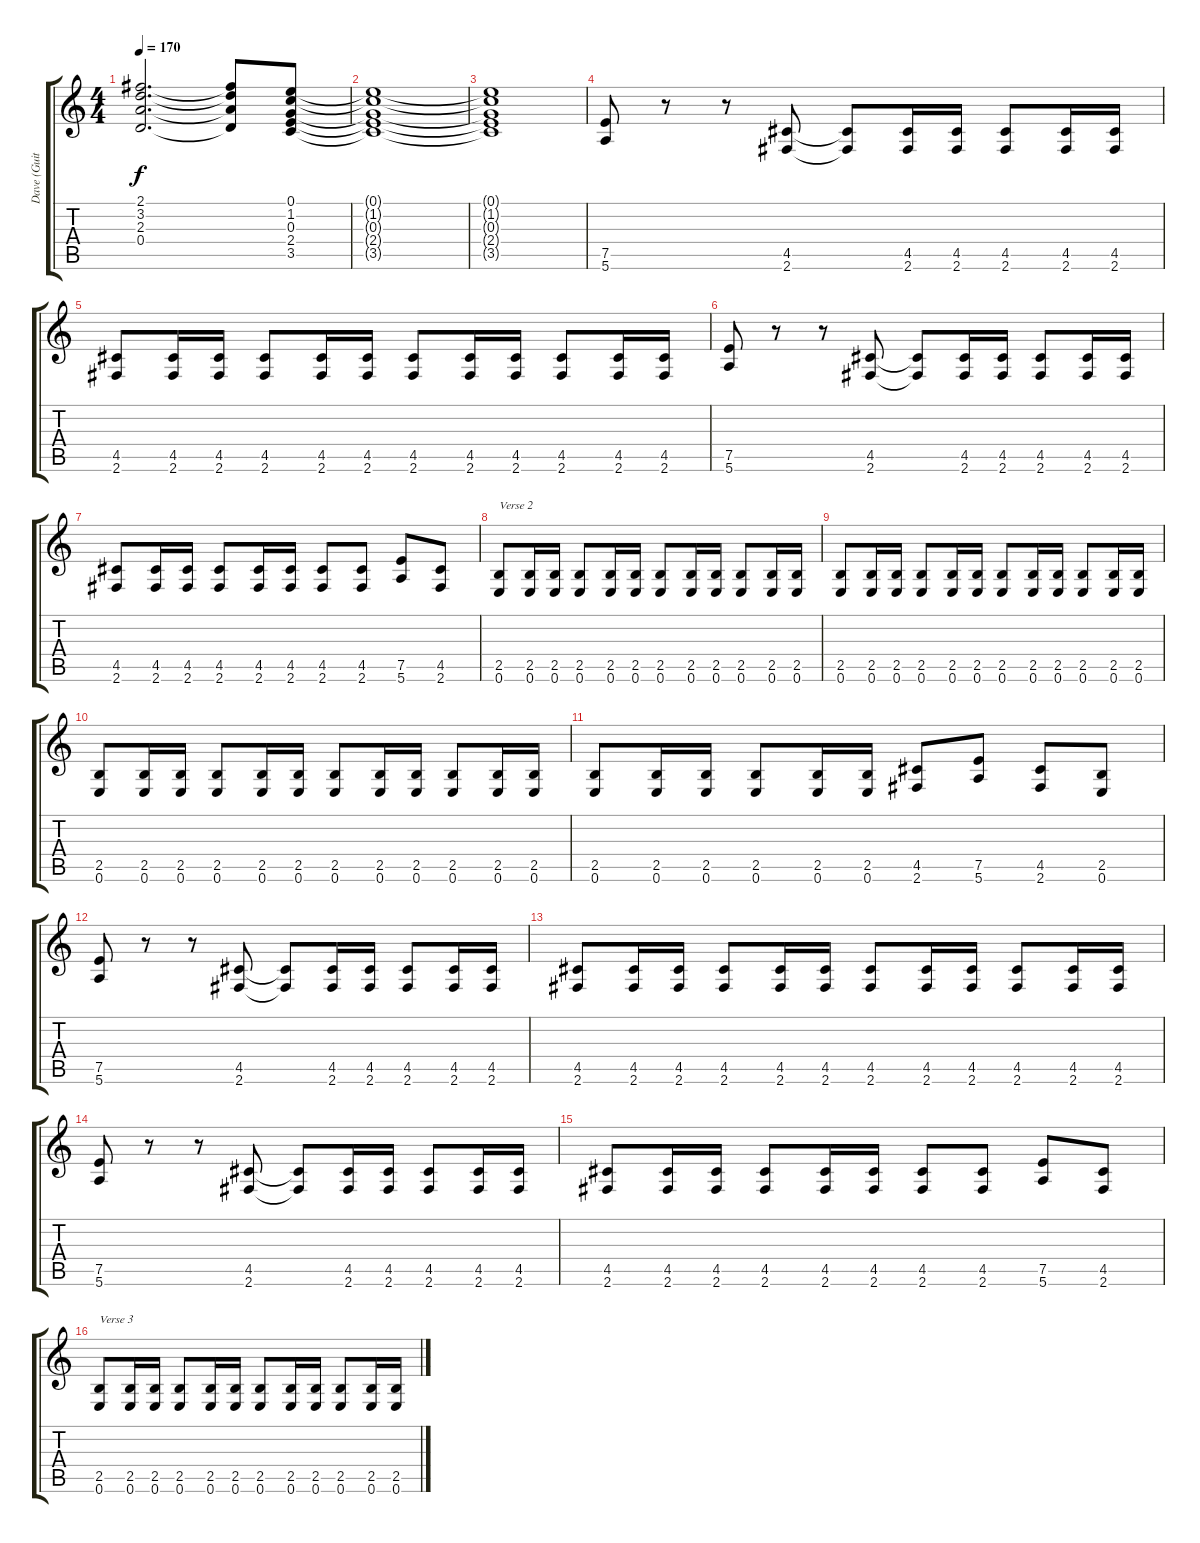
\track ("Dave (Guitar 1)" "Dave (Guit") {instrument distortionguitar}
\staff {score tabs}
\tuning (E4 B3 G3 D3 A2 E2) {hide}
\ts (4 4)
\tempo 170
\clef g2
\ks c
(2.1{t} 3.2{t} 2.3{t} 0.4{t}).2{d dy f} (2.1{t} 3.2{t} 2.3{t} 0.4{t}).8 (0.1 1.2 0.3 2.4 3.5).8 |
(0.1{t} 1.2{t} 0.3{t} 2.4{t} 3.5{t}).1 |
(0.1{t} 1.2{t} 0.3{t} 2.4{t} 3.5{t}).1 |
(7.5 5.6).8 r.8 r.8 (4.5 2.6).8 (4.5{t} 2.6{t}).8 (4.5 2.6).16 (4.5 2.6).16 (4.5 2.6).8 (4.5 2.6).16 (4.5 2.6).16 |
(4.5 2.6).8 (4.5 2.6).16 (4.5 2.6).16 (4.5 2.6).8 (4.5 2.6).16 (4.5 2.6).16 (4.5 2.6).8 (4.5 2.6).16 (4.5 2.6).16 (4.5 2.6).8 (4.5 2.6).16 (4.5 2.6).16 |
(7.5 5.6).8 r.8 r.8 (4.5 2.6).8 (4.5{t} 2.6{t}).8 (4.5 2.6).16 (4.5 2.6).16 (4.5 2.6).8 (4.5 2.6).16 (4.5 2.6).16 |
(4.5 2.6).8 (4.5 2.6).16 (4.5 2.6).16 (4.5 2.6).8 (4.5 2.6).16 (4.5 2.6).16 (4.5 2.6).8 (4.5 2.6).8 (7.5 5.6).8 (4.5 2.6).8 |
(2.5 0.6).8{txt "Verse 2"} (2.5 0.6).16 (2.5 0.6).16 (2.5 0.6).8 (2.5 0.6).16 (2.5 0.6).16 (2.5 0.6).8 (2.5 0.6).16 (2.5 0.6).16 (2.5 0.6).8 (2.5 0.6).16 (2.5 0.6).16 |
(2.5 0.6).8 (2.5 0.6).16 (2.5 0.6).16 (2.5 0.6).8 (2.5 0.6).16 (2.5 0.6).16 (2.5 0.6).8 (2.5 0.6).16 (2.5 0.6).16 (2.5 0.6).8 (2.5 0.6).16 (2.5 0.6).16 |
(2.5 0.6).8 (2.5 0.6).16 (2.5 0.6).16 (2.5 0.6).8 (2.5 0.6).16 (2.5 0.6).16 (2.5 0.6).8 (2.5 0.6).16 (2.5 0.6).16 (2.5 0.6).8 (2.5 0.6).16 (2.5 0.6).16 |
(2.5 0.6).8 (2.5 0.6).16 (2.5 0.6).16 (2.5 0.6).8 (2.5 0.6).16 (2.5 0.6).16 (4.5 2.6).8 (7.5 5.6).8 (4.5 2.6).8 (2.5 0.6).8 |
(7.5 5.6).8 r.8 r.8 (4.5 2.6).8 (4.5{t} 2.6{t}).8 (4.5 2.6).16 (4.5 2.6).16 (4.5 2.6).8 (4.5 2.6).16 (4.5 2.6).16 |
(4.5 2.6).8 (4.5 2.6).16 (4.5 2.6).16 (4.5 2.6).8 (4.5 2.6).16 (4.5 2.6).16 (4.5 2.6).8 (4.5 2.6).16 (4.5 2.6).16 (4.5 2.6).8 (4.5 2.6).16 (4.5 2.6).16 |
(7.5 5.6).8 r.8 r.8 (4.5 2.6).8 (4.5{t} 2.6{t}).8 (4.5 2.6).16 (4.5 2.6).16 (4.5 2.6).8 (4.5 2.6).16 (4.5 2.6).16 |
(4.5 2.6).8 (4.5 2.6).16 (4.5 2.6).16 (4.5 2.6).8 (4.5 2.6).16 (4.5 2.6).16 (4.5 2.6).8 (4.5 2.6).8 (7.5 5.6).8 (4.5 2.6).8 |
(2.5 0.6).8{txt "Verse 3"} (2.5 0.6).16 (2.5 0.6).16 (2.5 0.6).8 (2.5 0.6).16 (2.5 0.6).16 (2.5 0.6).8 (2.5 0.6).16 (2.5 0.6).16 (2.5 0.6).8 (2.5 0.6).16 (2.5 0.6).16
